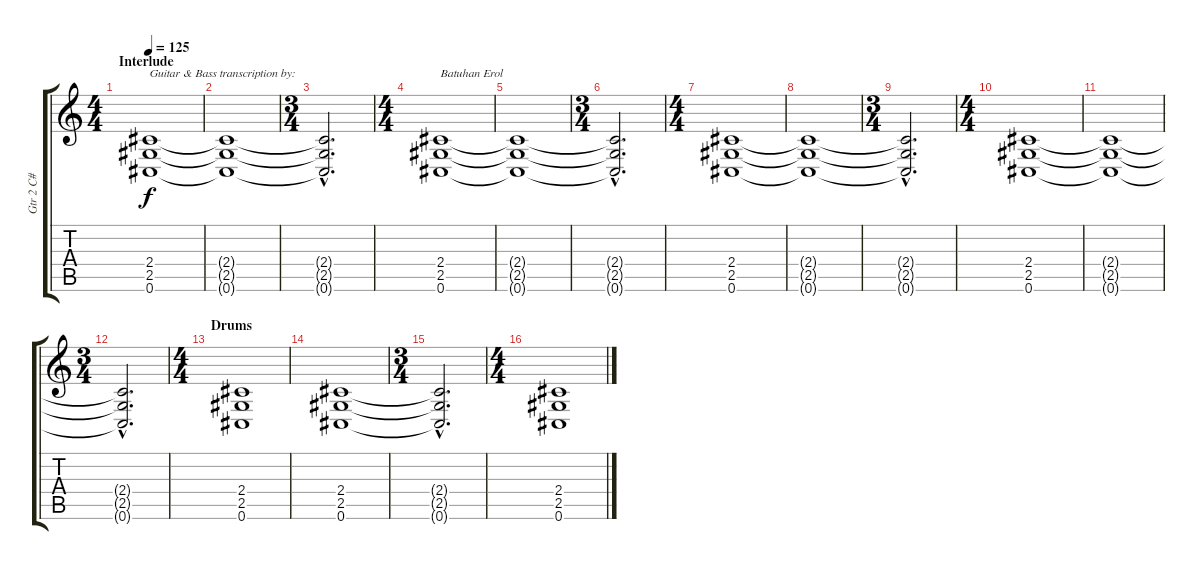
\track ("Gtr 2 C#" "Gtr 2 C#") {instrument distortionguitar}
\staff {score tabs}
\tuning (Db4 Ab3 E3 B2 Gb2 Db2) {hide}
\ts (4 4)
\section ("" "Interlude")
\tempo 125
\clef g2
\ks c
(2.4 2.5 0.6).1{txt "Guitar & Bass transcription by:" dy f instrument distortionguitar} |
(2.4{t} 2.5{t} 0.6{t}).1 |
\ts (3 4)
(2.4{hac t} 2.5{hac t} 0.6{hac t}).2{d} |
\ts (4 4)
(2.4 2.5 0.6).1{txt "Batuhan Erol"} |
(2.4{t} 2.5{t} 0.6{t}).1 |
\ts (3 4)
(2.4{hac t} 2.5{hac t} 0.6{hac t}).2{d txt ""} |
\ts (4 4)
(2.4 2.5 0.6).1 |
(2.4{t} 2.5{t} 0.6{t}).1 |
\ts (3 4)
(2.4{hac t} 2.5{hac t} 0.6{hac t}).2{d} |
\ts (4 4)
(2.4 2.5 0.6).1 |
(2.4{t} 2.5{t} 0.6{t}).1 |
\ts (3 4)
(2.4{hac t} 2.5{hac t} 0.6{hac t}).2{d} |
\ts (4 4)
\section ("" "Drums")
(2.4 2.5 0.6).1 |
(2.4 2.5 0.6).1 |
\ts (3 4)
(2.4{hac t} 2.5{hac t} 0.6{hac t}).2{d} |
\ts (4 4)
(2.4 2.5 0.6).1
